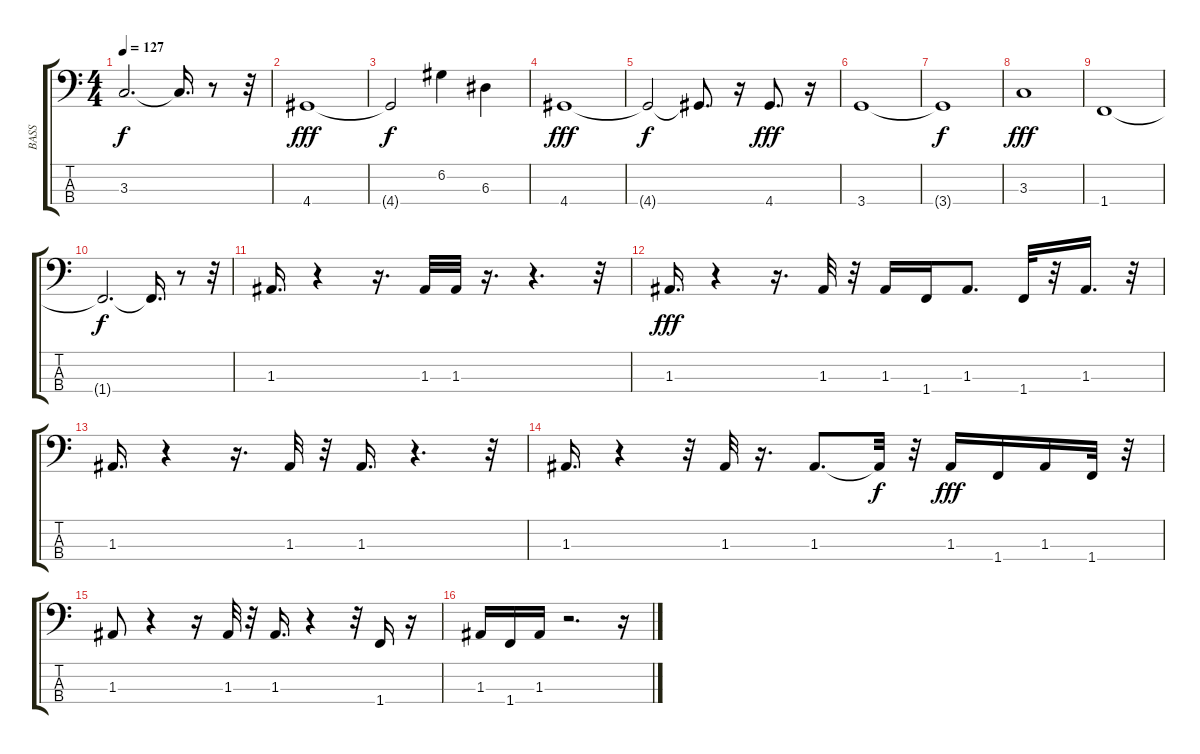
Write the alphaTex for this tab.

\track ("BASS" "BASS") {instrument acousticbass}
\staff {score tabs}
\tuning (G2 D2 A1 E1) {hide}
\ts (4 4)
\tempo 127
\clef f4
\ks c
3.3{t}.2{d dy f} 3.3{t}.16{d} r.8 r.32 |
4.4.1{dy fff} |
4.4{t}.2{dy f} 6.2.4 6.3.4 |
4.4.1{dy fff} |
4.4{t}.2{dy f} 4.4{t}.8{d} r.16 4.4.8{d dy fff} r.16 |
3.4.1 |
3.4{t}.1{dy f} |
3.3.1{dy fff} |
1.4.1 |
1.4{t}.2{d dy f} 1.4{t}.16{d} r.8 r.32 |
1.3.16{d} r.4 r.16{d} 1.3.32 1.3.32 r.16{d} r.4{d} r.32 |
1.3.16{d dy fff} r.4 r.16{d} 1.3.32 r.32 1.3.16 1.4.16 1.3.8{d} 1.4.32 r.32 1.3.16{d} r.32 |
1.3.16{d} r.4 r.16{d} 1.3.32 r.32 1.3.16{d} r.4{d} r.32 |
1.3.16{d} r.4 r.32 1.3.32 r.16{d} 1.3.8{d} 1.3{t}.32{dy f} r.32 1.3.16{dy fff} 1.4.16 1.3.16 1.4.32 r.32 |
1.3.8 r.4 r.16 1.3.32 r.32 1.3.16{d} r.4 r.32 1.4.16 r.16 |
1.3.16 1.4.16 1.3.16 r.2{d} r.16
